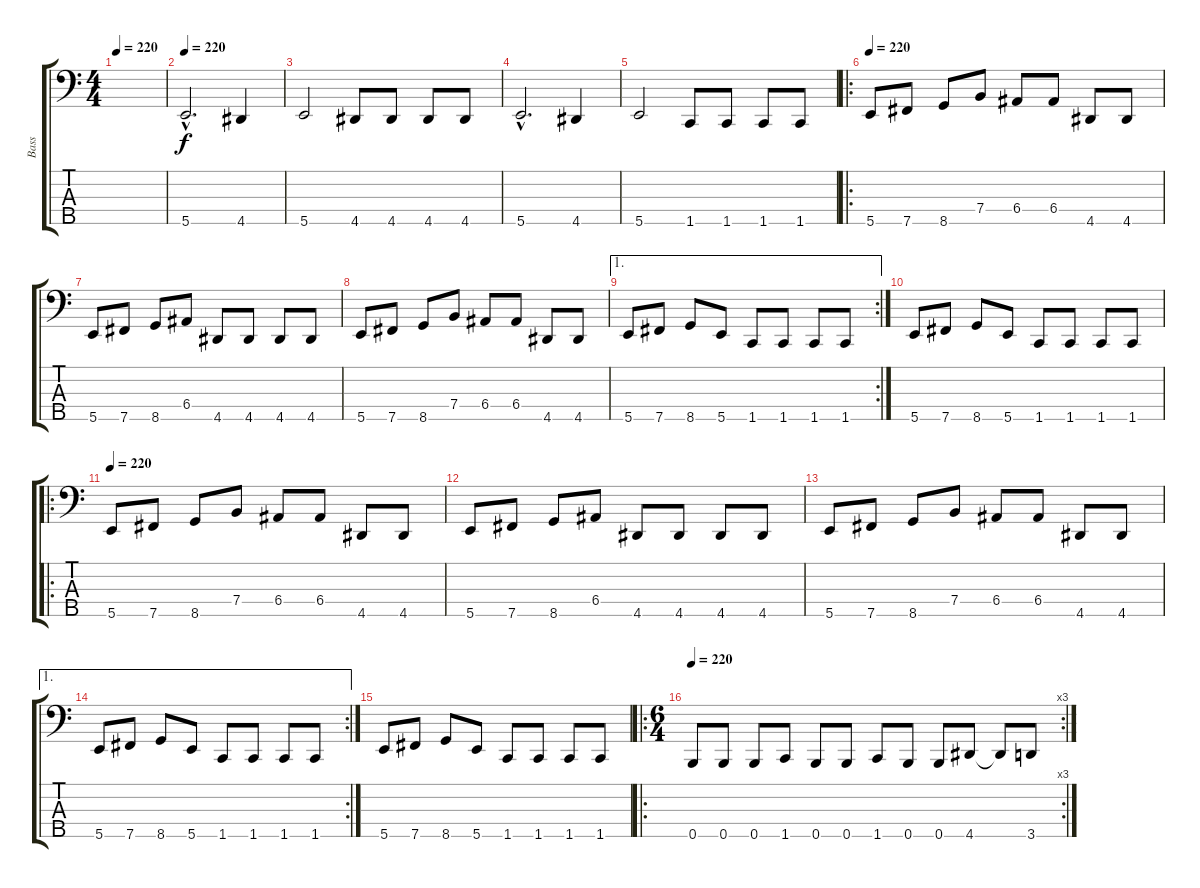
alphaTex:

\track ("Bass" "Bass") {instrument electricbassfinger}
\staff {score tabs}
\tuning (G2 D2 A1 E1 B0) {hide}
\ts (4 4)
\tempo 220
\clef f4
\ks c
|
\tempo 220
5.5{hac}.2{d} 4.5.4 |
5.5.2 4.5.8 4.5.8 4.5.8 4.5.8 |
5.5{hac}.2{d} 4.5.4 |
5.5.2 1.5.8 1.5.8 1.5.8 1.5.8 |
\ro
\tempo 220
5.5.8 7.5.8 8.5.8 7.4.8 6.4.8 6.4.8 4.5.8 4.5.8 |
5.5.8 7.5.8 8.5.8 6.4.8 4.5.8 4.5.8 4.5.8 4.5.8 |
5.5.8 7.5.8 8.5.8 7.4.8 6.4.8 6.4.8 4.5.8 4.5.8 |
\ae 1
\rc 2
5.5.8 7.5.8 8.5.8 5.5.8 1.5.8 1.5.8 1.5.8 1.5.8 |
5.5.8 7.5.8 8.5.8 5.5.8 1.5.8 1.5.8 1.5.8 1.5.8 |
\ro
\tempo 220
5.5.8 7.5.8 8.5.8 7.4.8 6.4.8 6.4.8 4.5.8 4.5.8 |
5.5.8 7.5.8 8.5.8 6.4.8 4.5.8 4.5.8 4.5.8 4.5.8 |
5.5.8 7.5.8 8.5.8 7.4.8 6.4.8 6.4.8 4.5.8 4.5.8 |
\ae 1
\rc 2
5.5.8 7.5.8 8.5.8 5.5.8 1.5.8 1.5.8 1.5.8 1.5.8 |
5.5.8 7.5.8 8.5.8 5.5.8 1.5.8 1.5.8 1.5.8 1.5.8 |
\ro
\rc 3
\ts (6 4)
\tempo 220
0.5.8 0.5.8 0.5.8 1.5.8 0.5.8 0.5.8 1.5.8 0.5.8 0.5.8 4.5.8 4.5{t}.8 3.5.8
